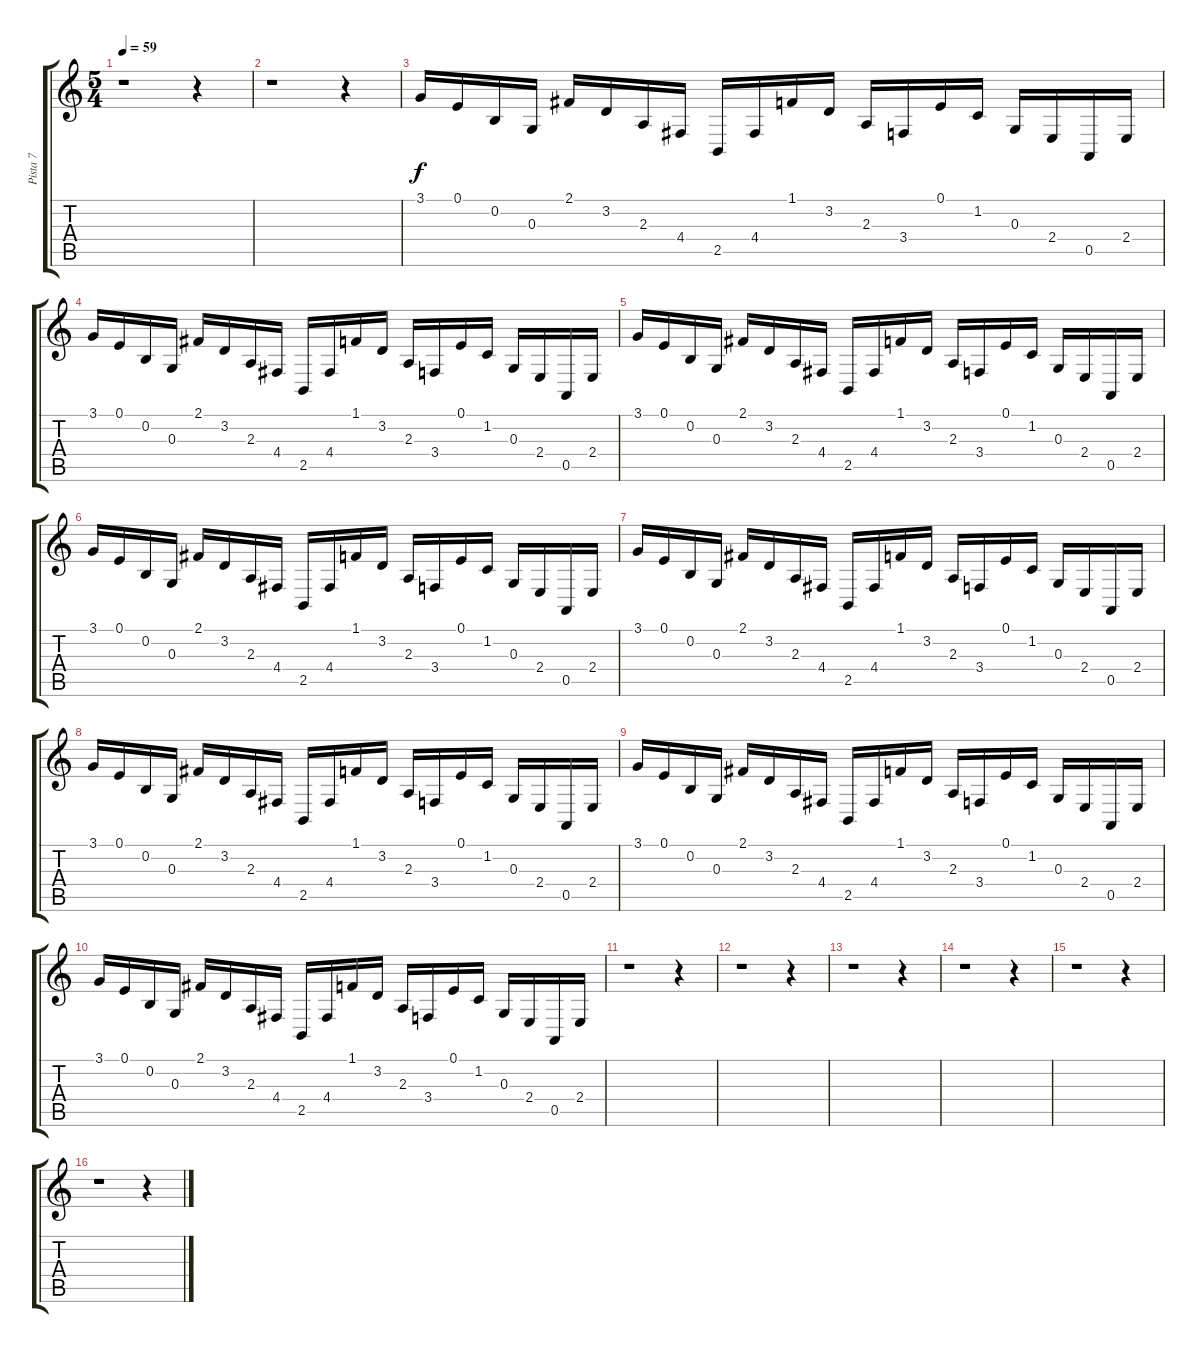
\track ("Pista 7" "Pista 7") {instrument drawbarorgan}
\staff {score tabs}
\tuning (E4 B3 G3 D3 A2 E2) {hide}
\ts (5 4)
\tempo 59
\clef g2
\ks c
r.1{dy f} r.4 |
r.1 r.4 |
3.1.16 0.1.16 0.2.16 0.3.16 2.1.16 3.2.16 2.3.16 4.4.16 2.5.16 4.4.16 1.1.16 3.2.16 2.3.16 3.4.16 0.1.16 1.2.16 0.3.16 2.4.16 0.5.16 2.4.16 |
3.1.16 0.1.16 0.2.16 0.3.16 2.1.16 3.2.16 2.3.16 4.4.16 2.5.16 4.4.16 1.1.16 3.2.16 2.3.16 3.4.16 0.1.16 1.2.16 0.3.16 2.4.16 0.5.16 2.4.16 |
3.1.16 0.1.16 0.2.16 0.3.16 2.1.16 3.2.16 2.3.16 4.4.16 2.5.16 4.4.16 1.1.16 3.2.16 2.3.16 3.4.16 0.1.16 1.2.16 0.3.16 2.4.16 0.5.16 2.4.16 |
3.1.16 0.1.16 0.2.16 0.3.16 2.1.16 3.2.16 2.3.16 4.4.16 2.5.16 4.4.16 1.1.16 3.2.16 2.3.16 3.4.16 0.1.16 1.2.16 0.3.16 2.4.16 0.5.16 2.4.16 |
3.1.16 0.1.16 0.2.16 0.3.16 2.1.16 3.2.16 2.3.16 4.4.16 2.5.16 4.4.16 1.1.16 3.2.16 2.3.16 3.4.16 0.1.16 1.2.16 0.3.16 2.4.16 0.5.16 2.4.16 |
3.1.16 0.1.16 0.2.16 0.3.16 2.1.16 3.2.16 2.3.16 4.4.16 2.5.16 4.4.16 1.1.16 3.2.16 2.3.16 3.4.16 0.1.16 1.2.16 0.3.16 2.4.16 0.5.16 2.4.16 |
3.1.16 0.1.16 0.2.16 0.3.16 2.1.16 3.2.16 2.3.16 4.4.16 2.5.16 4.4.16 1.1.16 3.2.16 2.3.16 3.4.16 0.1.16 1.2.16 0.3.16 2.4.16 0.5.16 2.4.16 |
3.1.16 0.1.16 0.2.16 0.3.16 2.1.16 3.2.16 2.3.16 4.4.16 2.5.16 4.4.16 1.1.16 3.2.16 2.3.16 3.4.16 0.1.16 1.2.16 0.3.16 2.4.16 0.5.16 2.4.16 |
r.1 r.4 |
r.1 r.4 |
r.1 r.4 |
r.1 r.4 |
r.1 r.4 |
r.1 r.4
